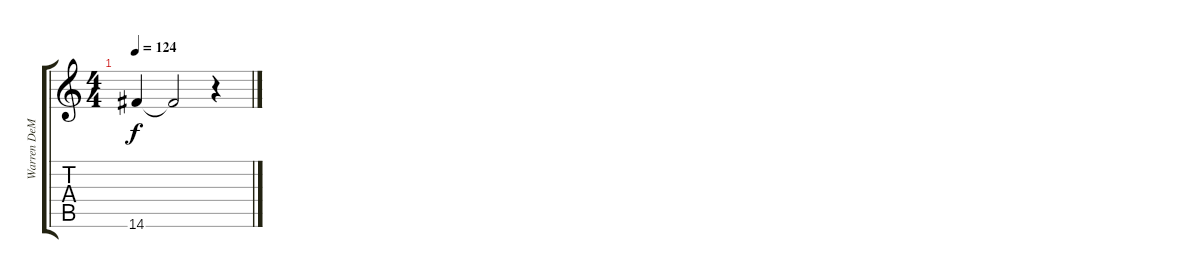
\track ("Warren DeMartini" "Warren DeM") {instrument distortionguitar}
\staff {score tabs}
\tuning (E4 B3 G3 D3 A2 E2) {hide}
\ts (4 4)
\tempo 124
\clef g2
\ks c
14.6{t}.4{dy f} 14.6{t}.2 r.4
